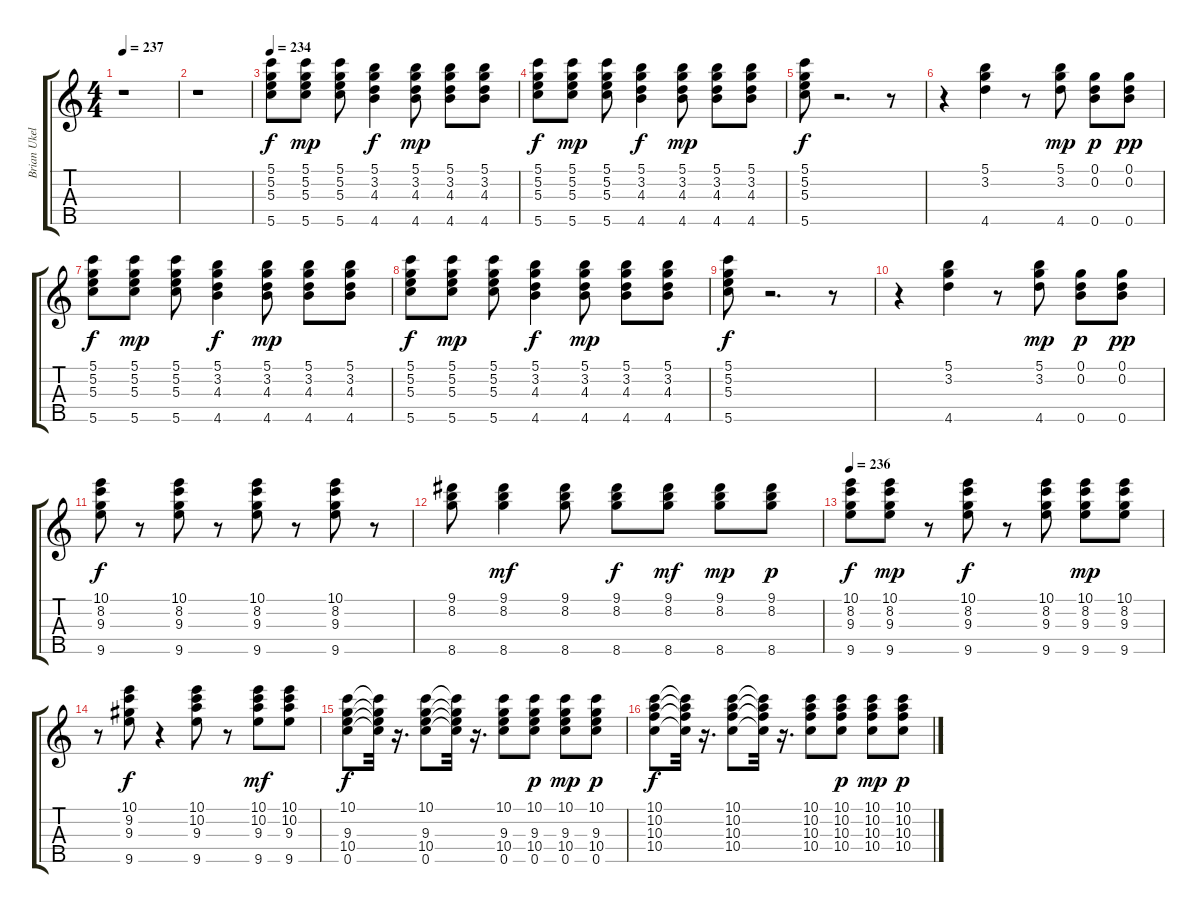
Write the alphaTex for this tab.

\track ("Brian Ukelele banjo" "Brian Ukel") {instrument banjo}
\staff {score tabs}
\tuning (D4 B3 G3 D3 G4) {hide}
\displaytranspose 12
\ts (4 4)
\tempo 237
\clef g2
\ks c
r.1{dy f} |
r.1 |
\tempo 234
(5.1 5.2 5.3 5.5).8{balance 10} (5.1 5.2 5.3 5.5).8{dy mp} (5.1 5.2 5.3 5.5).8 (5.1 3.2 4.3 4.5).4{dy f} (5.1 3.2 4.3 4.5).8{dy mp} (5.1 3.2 4.3 4.5).8 (5.1 3.2 4.3 4.5).8 |
(5.1 5.2 5.3 5.5).8{dy f} (5.1 5.2 5.3 5.5).8{dy mp} (5.1 5.2 5.3 5.5).8 (5.1 3.2 4.3 4.5).4{dy f} (5.1 3.2 4.3 4.5).8{dy mp} (5.1 3.2 4.3 4.5).8 (5.1 3.2 4.3 4.5).8 |
(5.1 5.2 5.3 5.5).8{dy f} r.2{d} r.8 |
r.4 (5.1 3.2 4.5).4 r.8 (5.1 3.2 4.5).8{dy mp} (0.1 0.2 0.5).8{dy p} (0.1 0.2 0.5).8{dy pp} |
(5.1 5.2 5.3 5.5).8{dy f} (5.1 5.2 5.3 5.5).8{dy mp} (5.1 5.2 5.3 5.5).8 (5.1 3.2 4.3 4.5).4{dy f} (5.1 3.2 4.3 4.5).8{dy mp} (5.1 3.2 4.3 4.5).8 (5.1 3.2 4.3 4.5).8 |
(5.1 5.2 5.3 5.5).8{dy f} (5.1 5.2 5.3 5.5).8{dy mp} (5.1 5.2 5.3 5.5).8 (5.1 3.2 4.3 4.5).4{dy f} (5.1 3.2 4.3 4.5).8{dy mp} (5.1 3.2 4.3 4.5).8 (5.1 3.2 4.3 4.5).8 |
(5.1 5.2 5.3 5.5).8{dy f} r.2{d} r.8 |
r.4 (5.1 3.2 4.5).4 r.8 (5.1 3.2 4.5).8{dy mp} (0.1 0.2 0.5).8{dy p} (0.1 0.2 0.5).8{dy pp} |
(10.1 8.2 9.3 9.5).8{dy f} r.8 (10.1 8.2 9.3 9.5).8 r.8 (10.1 8.2 9.3 9.5).8 r.8 (10.1 8.2 9.3 9.5).8 r.8 |
(9.1 8.2 8.5).8 (9.1 8.2 8.5).4{dy mf} (9.1 8.2 8.5).8 (9.1 8.2 8.5).8{dy f} (9.1 8.2 8.5).8{dy mf} (9.1 8.2 8.5).8{dy mp} (9.1 8.2 8.5).8{dy p} |
\tempo 236
(10.1 8.2 9.3 9.5).8{dy f} (10.1 8.2 9.3 9.5).8{dy mp} r.8 (10.1 8.2 9.3 9.5).8{dy f} r.8 (10.1 8.2 9.3 9.5).8 (10.1 8.2 9.3 9.5).8{dy mp} (10.1 8.2 9.3 9.5).8 |
r.8 (10.1 9.2 9.3 9.5).8{dy f} r.4 (10.1 10.2 9.3 9.5).8 r.8 (10.1 10.2 9.3 9.5).8{dy mf} (10.1 10.2 9.3 9.5).8 |
(10.1 9.3 10.4 0.5).8{dy f} (10.1{t} 9.3{t} 10.4{t} 0.5{t}).32 r.16{d} (10.1 9.3 10.4 0.5).8 (10.1{t} 9.3{t} 10.4{t} 0.5{t}).32 r.16{d} (10.1 9.3 10.4 0.5).8 (10.1 9.3 10.4 0.5).8{dy p} (10.1 9.3 10.4 0.5).8{dy mp} (10.1 9.3 10.4 0.5).8{dy p} |
(10.1 10.2 10.3 10.4).8{dy f} (10.1{t} 10.2{t} 10.3{t} 10.4{t}).32 r.16{d} (10.1 10.2 10.3 10.4).8 (10.1{t} 10.2{t} 10.3{t} 10.4{t}).32 r.16{d} (10.1 10.2 10.3 10.4).8 (10.1 10.2 10.3 10.4).8{dy p} (10.1 10.2 10.3 10.4).8{dy mp} (10.1 10.2 10.3 10.4).8{dy p}
